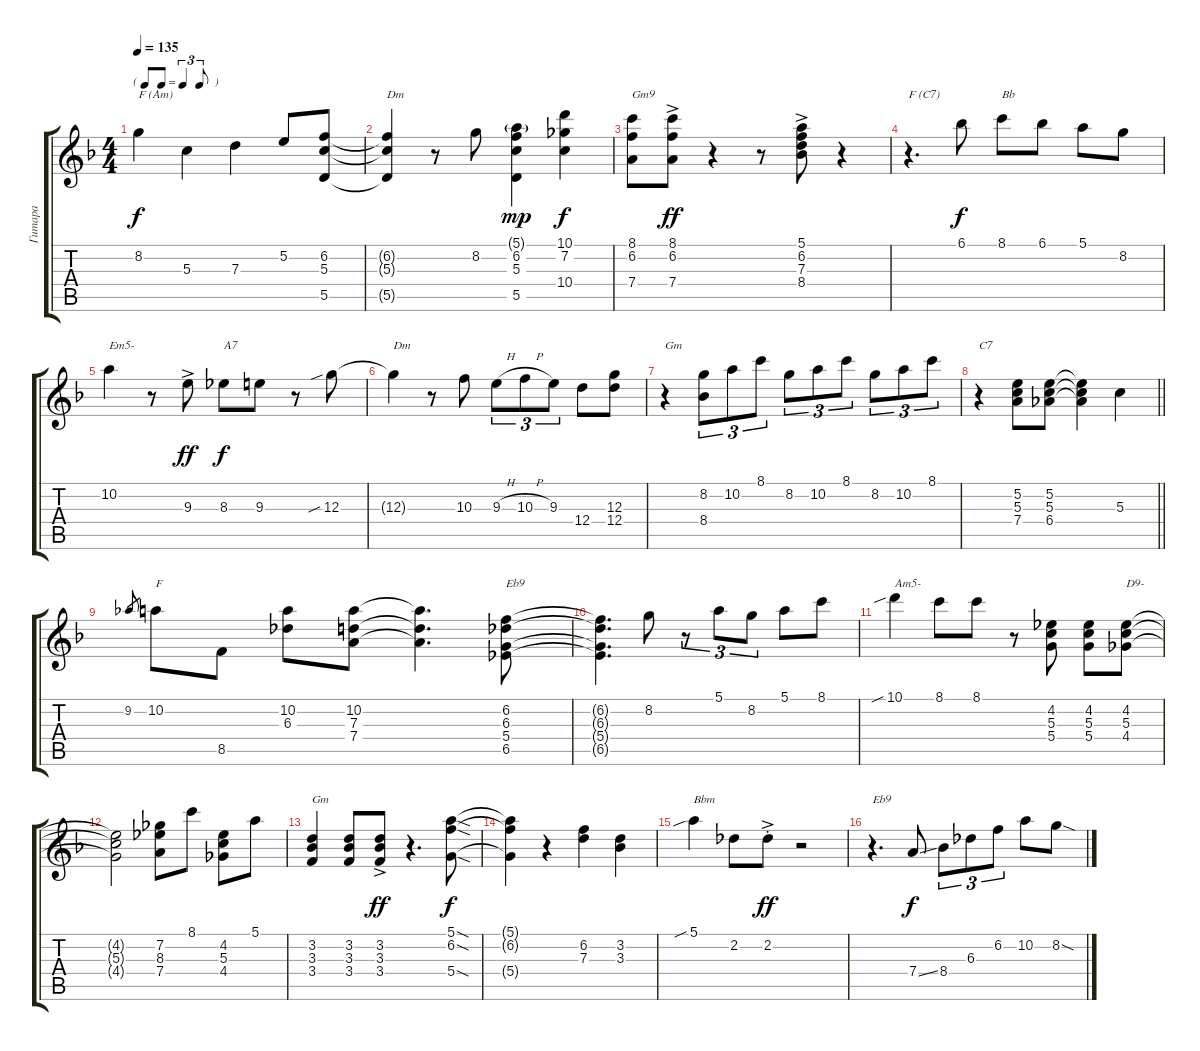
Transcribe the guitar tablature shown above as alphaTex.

\track ("Гитара" "Гитара") {instrument electricguitarjazz}
\staff {score tabs}
\tuning (E4 B3 G3 D3 A2 E2) {hide}
\ts (4 4)
\tf triplet8th
\tempo 135
\clef g2
\ks f
8.2{t}.4{txt "F (Am)" dy f} 5.3.4 7.3.4 5.2.8 (6.2 5.3 5.5).8 |
(6.2{t} 5.3{t} 5.5{t}).4{txt "Dm"} r.8 8.2.8 (5.1{g} 6.2 5.3 5.5).4{dy mp} (10.1 7.2 10.4).4{dy f} |
(8.1 6.2 7.4).8{txt "Gm9"} (8.1{ac} 6.2{ac} 7.4{ac}).8{dy ff} r.4 r.8 (5.1{ac} 6.2{ac} 7.3{ac} 8.4{ac}).8 r.4 |
r.4{d txt "F (C7)"} 6.1.8{dy f} 8.1.8{txt "Bb"} 6.1.8 5.1.8 8.2.8 |
10.2.4{txt "Em5-"} r.8 9.3{ac}.8{dy ff} 8.3.8{txt "A7" dy f} 9.3.8 r.8 12.3{sib}.8 |
12.3{t}.4{txt "Dm"} r.8 10.3.8 9.3{h}.8{tu (3 2)} 10.3{h}.8{tu (3 2)} 9.3.8{tu (3 2)} 12.4.8 (12.3 12.4).8 |
r.4{txt "Gm"} (8.2 8.4).8{tu (3 2)} 10.2.8{tu (3 2)} 8.1.8{tu (3 2)} 8.2.8{tu (3 2)} 10.2.8{tu (3 2)} 8.1.8{tu (3 2)} 8.2.8{tu (3 2)} 10.2.8{tu (3 2)} 8.1.8{tu (3 2)} |
\barLineRight lightlight
r.4{txt "C7"} (5.2 5.3 7.4).8 (5.2 5.3 6.4).8 (5.2{t} 5.3{t} 6.4{t}).4 5.3.4 |
9.2.8{gr} 10.2.8{txt "F"} 8.5.8 (10.2 6.3).8 (10.2 7.3 7.4).8 (10.2{t} 7.3{t} 7.4{t}).4{d} (6.2 6.3 5.4 6.5).8{txt "Eb9"} |
(6.2{t} 6.3{t} 5.4{t} 6.5{t}).4{d} 8.2.8 r.8{tu (3 2)} 5.1.8{tu (3 2)} 8.2.8{tu (3 2)} 5.1.8 8.1.8 |
10.1{sib}.4{txt "Am5-"} 8.1.8 8.1.8 r.8 (4.2 5.3 5.4).8 (4.2 5.3 5.4).8 (4.2 5.3 4.4).8{txt "D9-"} |
(4.2{t} 5.3{t} 4.4{t}).2 (7.2 8.3 7.4).8 8.1.8 (4.2 5.3 4.4).8 5.1.8 |
(3.2 3.3 3.4).4{txt "Gm"} (3.2 3.3 3.4).8 (3.2{ac} 3.3 3.4).8{dy ff} r.4{d} (5.1{sod} 6.2{sod} 5.4{sod}).8{dy f} |
(5.1{t} 6.2{t} 5.4{t}).4 r.4 (6.2 7.3).4 (3.2 3.3).4 |
5.1{sib}.4{txt "Bbm"} 2.2.8 2.2{ac st}.8{dy ff} r.2 |
r.4{d txt "Eb9"} 7.4{ss}.8{dy f} 8.4.8{tu (3 2)} 6.3.8{tu (3 2)} 6.2.8{tu (3 2)} 10.2.8 8.2{sod}.8
